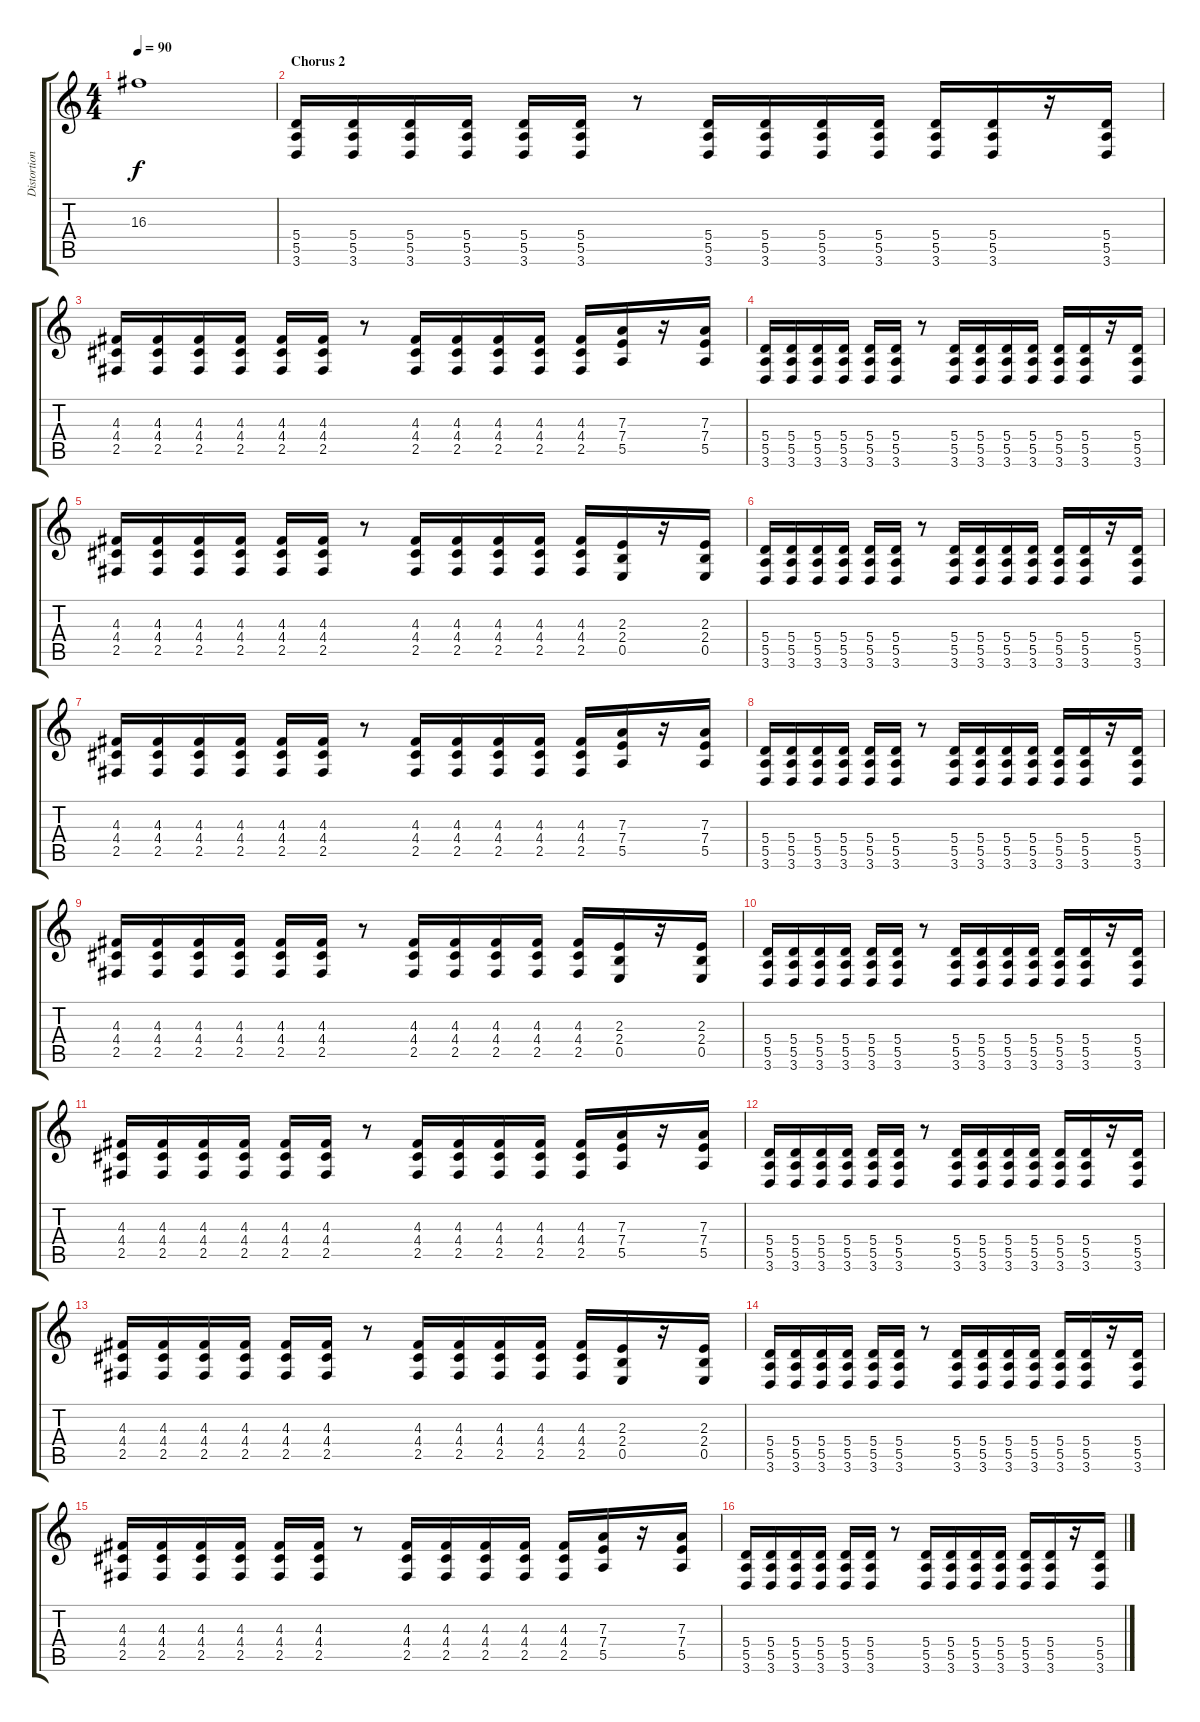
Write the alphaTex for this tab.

\track ("Distortion Guitar" "Distortion") {instrument distortionguitar}
\staff {score tabs}
\tuning (B3 Gb3 D3 A2 E2 B1) {hide}
\ts (4 4)
\tempo 90
\clef g2
\ks c
16.3.1{dy f} |
\section ("" "Chorus 2")
(5.4 5.5 3.6).16{volume 13} (5.4 5.5 3.6).16 (5.4 5.5 3.6).16 (5.4 5.5 3.6).16 (5.4 5.5 3.6).16 (5.4 5.5 3.6).16 r.8 (5.4 5.5 3.6).16 (5.4 5.5 3.6).16 (5.4 5.5 3.6).16 (5.4 5.5 3.6).16 (5.4 5.5 3.6).16 (5.4 5.5 3.6).16 r.16 (5.4 5.5 3.6).16 |
(4.3 4.4 2.5).16 (4.3 4.4 2.5).16 (4.3 4.4 2.5).16 (4.3 4.4 2.5).16 (4.3 4.4 2.5).16 (4.3 4.4 2.5).16 r.8 (4.3 4.4 2.5).16 (4.3 4.4 2.5).16 (4.3 4.4 2.5).16 (4.3 4.4 2.5).16 (4.3 4.4 2.5).16 (7.3 7.4 5.5).16 r.16 (7.3 7.4 5.5).16 |
(5.4 5.5 3.6).16 (5.4 5.5 3.6).16 (5.4 5.5 3.6).16 (5.4 5.5 3.6).16 (5.4 5.5 3.6).16 (5.4 5.5 3.6).16 r.8 (5.4 5.5 3.6).16 (5.4 5.5 3.6).16 (5.4 5.5 3.6).16 (5.4 5.5 3.6).16 (5.4 5.5 3.6).16 (5.4 5.5 3.6).16 r.16 (5.4 5.5 3.6).16 |
(4.3 4.4 2.5).16 (4.3 4.4 2.5).16 (4.3 4.4 2.5).16 (4.3 4.4 2.5).16 (4.3 4.4 2.5).16 (4.3 4.4 2.5).16 r.8 (4.3 4.4 2.5).16 (4.3 4.4 2.5).16 (4.3 4.4 2.5).16 (4.3 4.4 2.5).16 (4.3 4.4 2.5).16 (2.3 2.4 0.5).16 r.16 (2.3 2.4 0.5).16 |
(5.4 5.5 3.6).16 (5.4 5.5 3.6).16 (5.4 5.5 3.6).16 (5.4 5.5 3.6).16 (5.4 5.5 3.6).16 (5.4 5.5 3.6).16 r.8 (5.4 5.5 3.6).16 (5.4 5.5 3.6).16 (5.4 5.5 3.6).16 (5.4 5.5 3.6).16 (5.4 5.5 3.6).16 (5.4 5.5 3.6).16 r.16 (5.4 5.5 3.6).16 |
(4.3 4.4 2.5).16 (4.3 4.4 2.5).16 (4.3 4.4 2.5).16 (4.3 4.4 2.5).16 (4.3 4.4 2.5).16 (4.3 4.4 2.5).16 r.8 (4.3 4.4 2.5).16 (4.3 4.4 2.5).16 (4.3 4.4 2.5).16 (4.3 4.4 2.5).16 (4.3 4.4 2.5).16 (7.3 7.4 5.5).16 r.16 (7.3 7.4 5.5).16 |
(5.4 5.5 3.6).16 (5.4 5.5 3.6).16 (5.4 5.5 3.6).16 (5.4 5.5 3.6).16 (5.4 5.5 3.6).16 (5.4 5.5 3.6).16 r.8 (5.4 5.5 3.6).16 (5.4 5.5 3.6).16 (5.4 5.5 3.6).16 (5.4 5.5 3.6).16 (5.4 5.5 3.6).16 (5.4 5.5 3.6).16 r.16 (5.4 5.5 3.6).16 |
(4.3 4.4 2.5).16 (4.3 4.4 2.5).16 (4.3 4.4 2.5).16 (4.3 4.4 2.5).16 (4.3 4.4 2.5).16 (4.3 4.4 2.5).16 r.8 (4.3 4.4 2.5).16 (4.3 4.4 2.5).16 (4.3 4.4 2.5).16 (4.3 4.4 2.5).16 (4.3 4.4 2.5).16 (2.3 2.4 0.5).16 r.16 (2.3 2.4 0.5).16 |
(5.4 5.5 3.6).16 (5.4 5.5 3.6).16 (5.4 5.5 3.6).16 (5.4 5.5 3.6).16 (5.4 5.5 3.6).16 (5.4 5.5 3.6).16 r.8 (5.4 5.5 3.6).16 (5.4 5.5 3.6).16 (5.4 5.5 3.6).16 (5.4 5.5 3.6).16 (5.4 5.5 3.6).16 (5.4 5.5 3.6).16 r.16 (5.4 5.5 3.6).16 |
(4.3 4.4 2.5).16 (4.3 4.4 2.5).16 (4.3 4.4 2.5).16 (4.3 4.4 2.5).16 (4.3 4.4 2.5).16 (4.3 4.4 2.5).16 r.8 (4.3 4.4 2.5).16 (4.3 4.4 2.5).16 (4.3 4.4 2.5).16 (4.3 4.4 2.5).16 (4.3 4.4 2.5).16 (7.3 7.4 5.5).16 r.16 (7.3 7.4 5.5).16 |
(5.4 5.5 3.6).16 (5.4 5.5 3.6).16 (5.4 5.5 3.6).16 (5.4 5.5 3.6).16 (5.4 5.5 3.6).16 (5.4 5.5 3.6).16 r.8 (5.4 5.5 3.6).16 (5.4 5.5 3.6).16 (5.4 5.5 3.6).16 (5.4 5.5 3.6).16 (5.4 5.5 3.6).16 (5.4 5.5 3.6).16 r.16 (5.4 5.5 3.6).16 |
(4.3 4.4 2.5).16 (4.3 4.4 2.5).16 (4.3 4.4 2.5).16 (4.3 4.4 2.5).16 (4.3 4.4 2.5).16 (4.3 4.4 2.5).16 r.8 (4.3 4.4 2.5).16 (4.3 4.4 2.5).16 (4.3 4.4 2.5).16 (4.3 4.4 2.5).16 (4.3 4.4 2.5).16 (2.3 2.4 0.5).16 r.16 (2.3 2.4 0.5).16 |
(5.4 5.5 3.6).16 (5.4 5.5 3.6).16 (5.4 5.5 3.6).16 (5.4 5.5 3.6).16 (5.4 5.5 3.6).16 (5.4 5.5 3.6).16 r.8 (5.4 5.5 3.6).16 (5.4 5.5 3.6).16 (5.4 5.5 3.6).16 (5.4 5.5 3.6).16 (5.4 5.5 3.6).16 (5.4 5.5 3.6).16 r.16 (5.4 5.5 3.6).16 |
(4.3 4.4 2.5).16 (4.3 4.4 2.5).16 (4.3 4.4 2.5).16 (4.3 4.4 2.5).16 (4.3 4.4 2.5).16 (4.3 4.4 2.5).16 r.8 (4.3 4.4 2.5).16 (4.3 4.4 2.5).16 (4.3 4.4 2.5).16 (4.3 4.4 2.5).16 (4.3 4.4 2.5).16 (7.3 7.4 5.5).16 r.16 (7.3 7.4 5.5).16 |
(5.4 5.5 3.6).16 (5.4 5.5 3.6).16 (5.4 5.5 3.6).16 (5.4 5.5 3.6).16 (5.4 5.5 3.6).16 (5.4 5.5 3.6).16 r.8 (5.4 5.5 3.6).16 (5.4 5.5 3.6).16 (5.4 5.5 3.6).16 (5.4 5.5 3.6).16 (5.4 5.5 3.6).16 (5.4 5.5 3.6).16 r.16 (5.4 5.5 3.6).16
